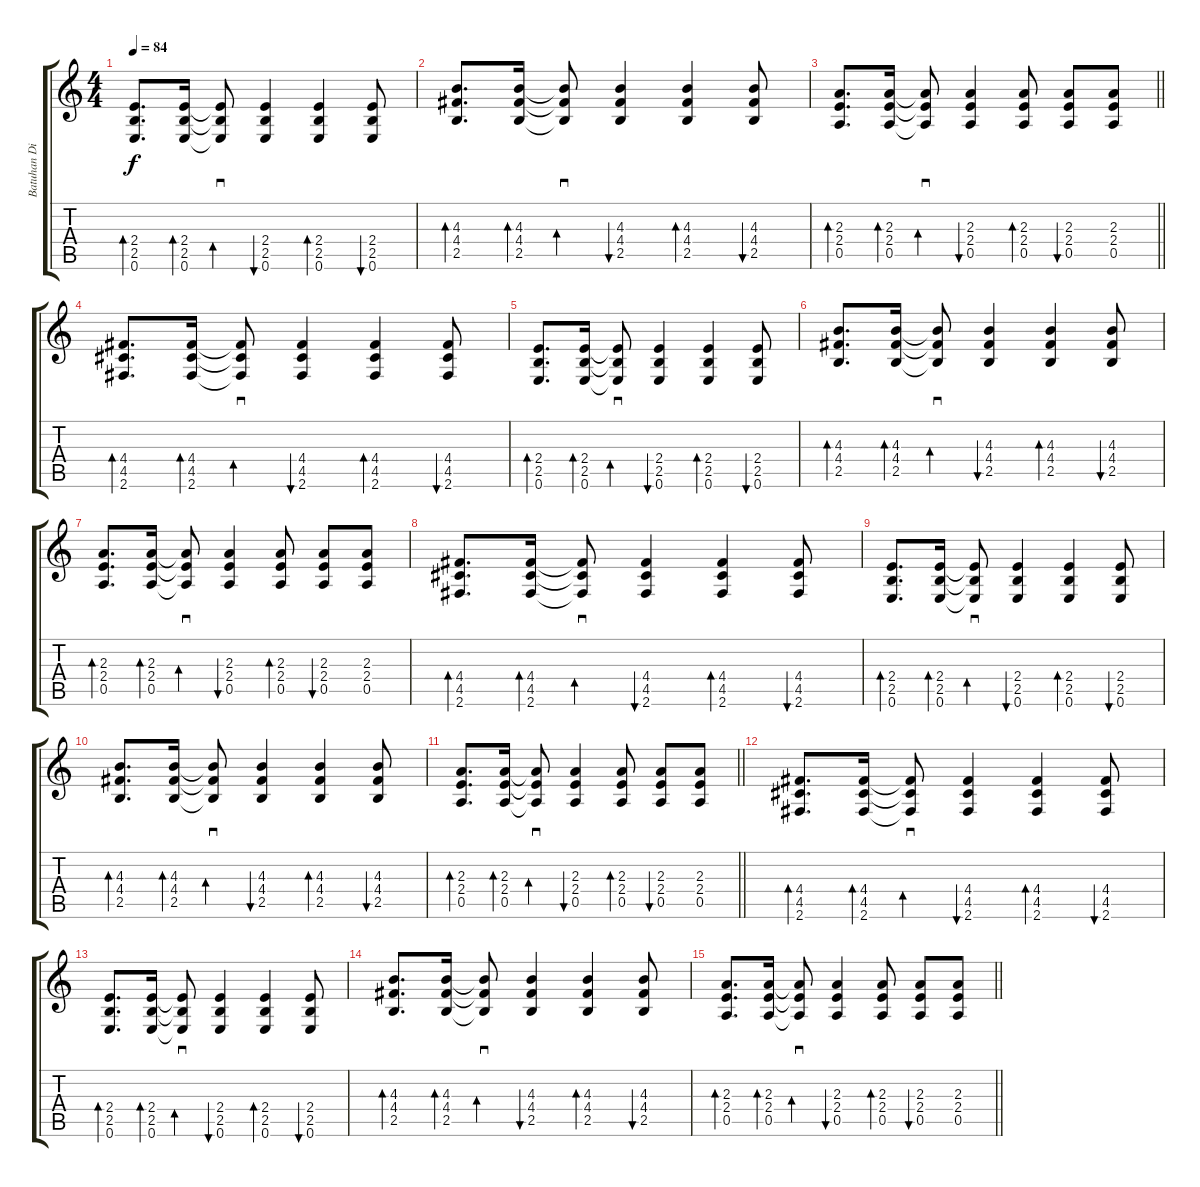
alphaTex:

\track ("Batuhan Distortion" "Batuhan Di") {instrument distortionguitar}
\staff {score tabs}
\tuning (E4 B3 G3 D3 A2 E2) {hide}
\ts (4 4)
\tempo 84
\clef g2
\ks c
(2.4 2.5 0.6).8{d bd 60 dy f} (2.4 2.5 0.6).16{bd 60} (2.4{t} 2.5{t} 0.6{t}).8{sd bd 60} (2.4 2.5 0.6).4{bu 30} (2.4 2.5 0.6).4{bd 30} (2.4 2.5 0.6).8{bu 30} |
(4.3 4.4 2.5).8{d bd 60} (4.3 4.4 2.5).16{bd 60} (4.3{t} 4.4{t} 2.5{t}).8{sd bd 60} (4.3 4.4 2.5).4{bu 30} (4.3 4.4 2.5).4{bd 30} (4.3 4.4 2.5).8{bu 30} |
\barLineRight lightlight
(2.3 2.4 0.5).8{d bd 60} (2.3 2.4 0.5).16{bd 60} (2.3{t} 2.4{t} 0.5{t}).8{sd bd 60} (2.3 2.4 0.5).4{bu 30} (2.3 2.4 0.5).8{bd 30} (2.3 2.4 0.5).8{bu 30} (2.3 2.4 0.5).8 |
(4.4 4.5 2.6).8{d bd 60} (4.4 4.5 2.6).16{bd 60} (4.4{t} 4.5{t} 2.6{t}).8{sd bd 60} (4.4 4.5 2.6).4{bu 30} (4.4 4.5 2.6).4{bd 30} (4.4 4.5 2.6).8{bu 30} |
(2.4 2.5 0.6).8{d bd 60} (2.4 2.5 0.6).16{bd 60} (2.4{t} 2.5{t} 0.6{t}).8{sd bd 60} (2.4 2.5 0.6).4{bu 30} (2.4 2.5 0.6).4{bd 30} (2.4 2.5 0.6).8{bu 30} |
(4.3 4.4 2.5).8{d bd 60} (4.3 4.4 2.5).16{bd 60} (4.3{t} 4.4{t} 2.5{t}).8{sd bd 60} (4.3 4.4 2.5).4{bu 30} (4.3 4.4 2.5).4{bd 30} (4.3 4.4 2.5).8{bu 30} |
(2.3 2.4 0.5).8{d bd 60} (2.3 2.4 0.5).16{bd 60} (2.3{t} 2.4{t} 0.5{t}).8{sd bd 60} (2.3 2.4 0.5).4{bu 30} (2.3 2.4 0.5).8{bd 30} (2.3 2.4 0.5).8{bu 30} (2.3 2.4 0.5).8 |
(4.4 4.5 2.6).8{d bd 60} (4.4 4.5 2.6).16{bd 60} (4.4{t} 4.5{t} 2.6{t}).8{sd bd 60} (4.4 4.5 2.6).4{bu 30} (4.4 4.5 2.6).4{bd 30} (4.4 4.5 2.6).8{bu 30} |
(2.4 2.5 0.6).8{d bd 60} (2.4 2.5 0.6).16{bd 60} (2.4{t} 2.5{t} 0.6{t}).8{sd bd 60} (2.4 2.5 0.6).4{bu 30} (2.4 2.5 0.6).4{bd 30} (2.4 2.5 0.6).8{bu 30} |
(4.3 4.4 2.5).8{d bd 60} (4.3 4.4 2.5).16{bd 60} (4.3{t} 4.4{t} 2.5{t}).8{sd bd 60} (4.3 4.4 2.5).4{bu 30} (4.3 4.4 2.5).4{bd 30} (4.3 4.4 2.5).8{bu 30} |
\barLineRight lightlight
(2.3 2.4 0.5).8{d bd 60} (2.3 2.4 0.5).16{bd 60} (2.3{t} 2.4{t} 0.5{t}).8{sd bd 60} (2.3 2.4 0.5).4{bu 30} (2.3 2.4 0.5).8{bd 30} (2.3 2.4 0.5).8{bu 30} (2.3 2.4 0.5).8 |
(4.4 4.5 2.6).8{d bd 60} (4.4 4.5 2.6).16{bd 60} (4.4{t} 4.5{t} 2.6{t}).8{sd bd 60} (4.4 4.5 2.6).4{bu 30} (4.4 4.5 2.6).4{bd 30} (4.4 4.5 2.6).8{bu 30} |
(2.4 2.5 0.6).8{d bd 60} (2.4 2.5 0.6).16{bd 60} (2.4{t} 2.5{t} 0.6{t}).8{sd bd 60} (2.4 2.5 0.6).4{bu 30} (2.4 2.5 0.6).4{bd 30} (2.4 2.5 0.6).8{bu 30} |
(4.3 4.4 2.5).8{d bd 60} (4.3 4.4 2.5).16{bd 60} (4.3{t} 4.4{t} 2.5{t}).8{sd bd 60} (4.3 4.4 2.5).4{bu 30} (4.3 4.4 2.5).4{bd 30} (4.3 4.4 2.5).8{bu 30} |
\barLineRight lightlight
(2.3 2.4 0.5).8{d bd 60} (2.3 2.4 0.5).16{bd 60} (2.3{t} 2.4{t} 0.5{t}).8{sd bd 60} (2.3 2.4 0.5).4{bu 30} (2.3 2.4 0.5).8{bd 30} (2.3 2.4 0.5).8{bu 30} (2.3 2.4 0.5).8
